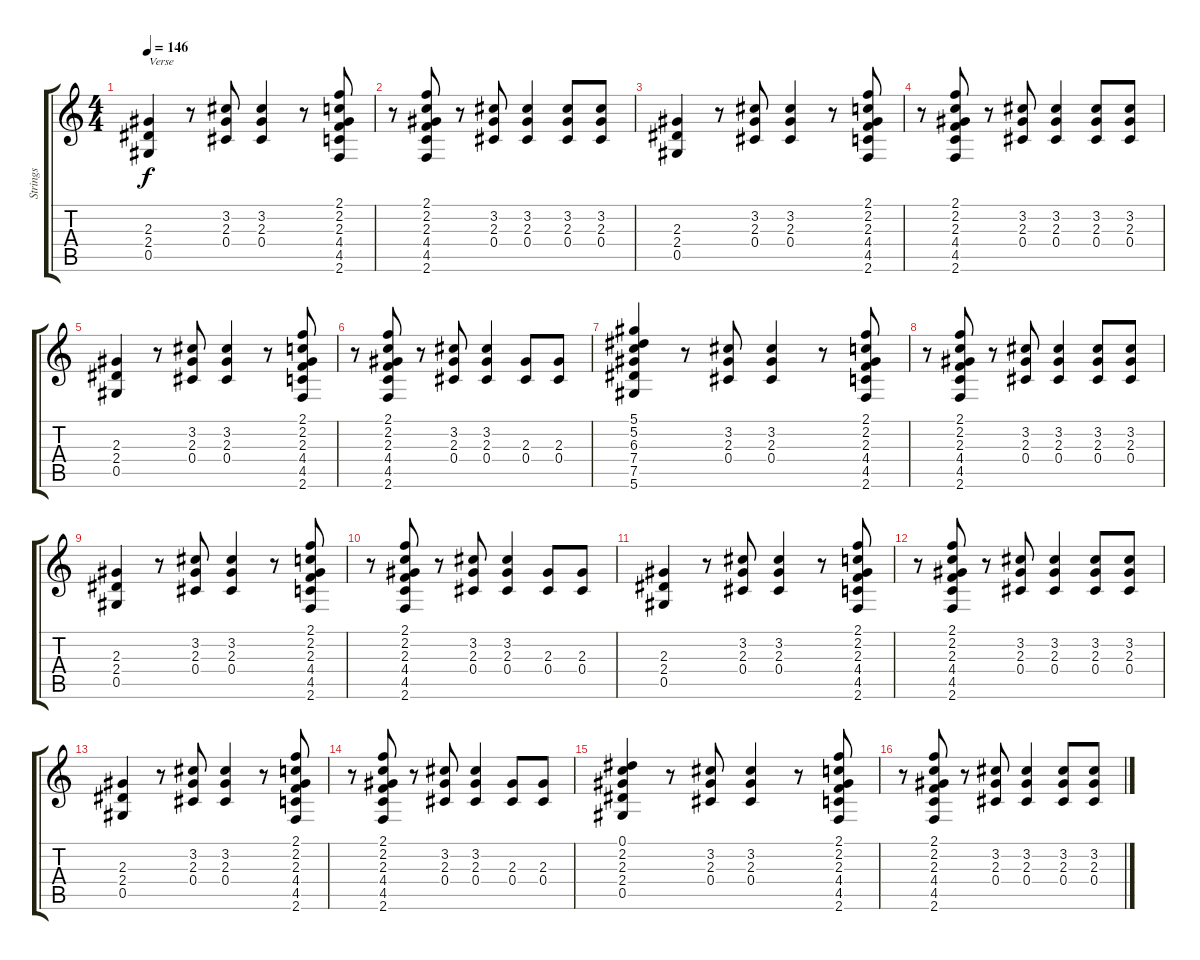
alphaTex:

\track ("Strings" "Strings") {instrument overdrivenguitar}
\staff {score tabs}
\tuning (Eb4 Bb3 Gb3 Db3 Ab2 Eb2) {hide}
\ts (4 4)
\tempo 146
\clef g2
\ks c
(2.3 2.4 0.5).4{txt "Verse" dy f} r.8 (3.2 2.3 0.4).8 (3.2 2.3 0.4).4 r.8 (2.1 2.2 2.3 4.4 4.5 2.6).8 |
r.8 (2.1 2.2 2.3 4.4 4.5 2.6).8 r.8 (3.2 2.3 0.4).8 (3.2 2.3 0.4).4 (3.2 2.3 0.4).8 (3.2 2.3 0.4).8 |
(2.3 2.4 0.5).4 r.8 (3.2 2.3 0.4).8 (3.2 2.3 0.4).4 r.8 (2.1 2.2 2.3 4.4 4.5 2.6).8 |
r.8 (2.1 2.2 2.3 4.4 4.5 2.6).8 r.8 (3.2 2.3 0.4).8 (3.2 2.3 0.4).4 (3.2 2.3 0.4).8 (3.2 2.3 0.4).8 |
(2.3 2.4 0.5).4 r.8 (3.2 2.3 0.4).8 (3.2 2.3 0.4).4 r.8 (2.1 2.2 2.3 4.4 4.5 2.6).8 |
r.8 (2.1 2.2 2.3 4.4 4.5 2.6).8 r.8 (3.2 2.3 0.4).8 (3.2 2.3 0.4).4 (2.3 0.4).8 (2.3 0.4).8 |
(5.1 5.2 6.3 7.4 7.5 5.6).4 r.8 (3.2 2.3 0.4).8 (3.2 2.3 0.4).4 r.8 (2.1 2.2 2.3 4.4 4.5 2.6).8 |
r.8 (2.1 2.2 2.3 4.4 4.5 2.6).8 r.8 (3.2 2.3 0.4).8 (3.2 2.3 0.4).4 (3.2 2.3 0.4).8 (3.2 2.3 0.4).8 |
(2.3 2.4 0.5).4 r.8 (3.2 2.3 0.4).8 (3.2 2.3 0.4).4 r.8 (2.1 2.2 2.3 4.4 4.5 2.6).8 |
r.8 (2.1 2.2 2.3 4.4 4.5 2.6).8 r.8 (3.2 2.3 0.4).8 (3.2 2.3 0.4).4 (2.3 0.4).8 (2.3 0.4).8 |
(2.3 2.4 0.5).4 r.8 (3.2 2.3 0.4).8 (3.2 2.3 0.4).4 r.8 (2.1 2.2 2.3 4.4 4.5 2.6).8 |
r.8 (2.1 2.2 2.3 4.4 4.5 2.6).8 r.8 (3.2 2.3 0.4).8 (3.2 2.3 0.4).4 (3.2 2.3 0.4).8 (3.2 2.3 0.4).8 |
(2.3 2.4 0.5).4 r.8 (3.2 2.3 0.4).8 (3.2 2.3 0.4).4 r.8 (2.1 2.2 2.3 4.4 4.5 2.6).8 |
r.8 (2.1 2.2 2.3 4.4 4.5 2.6).8 r.8 (3.2 2.3 0.4).8 (3.2 2.3 0.4).4 (2.3 0.4).8 (2.3 0.4).8 |
(0.1 2.2 2.3 2.4 0.5).4 r.8 (3.2 2.3 0.4).8 (3.2 2.3 0.4).4 r.8 (2.1 2.2 2.3 4.4 4.5 2.6).8 |
r.8 (2.1 2.2 2.3 4.4 4.5 2.6).8 r.8 (3.2 2.3 0.4).8 (3.2 2.3 0.4).4 (3.2 2.3 0.4).8 (3.2 2.3 0.4).8
